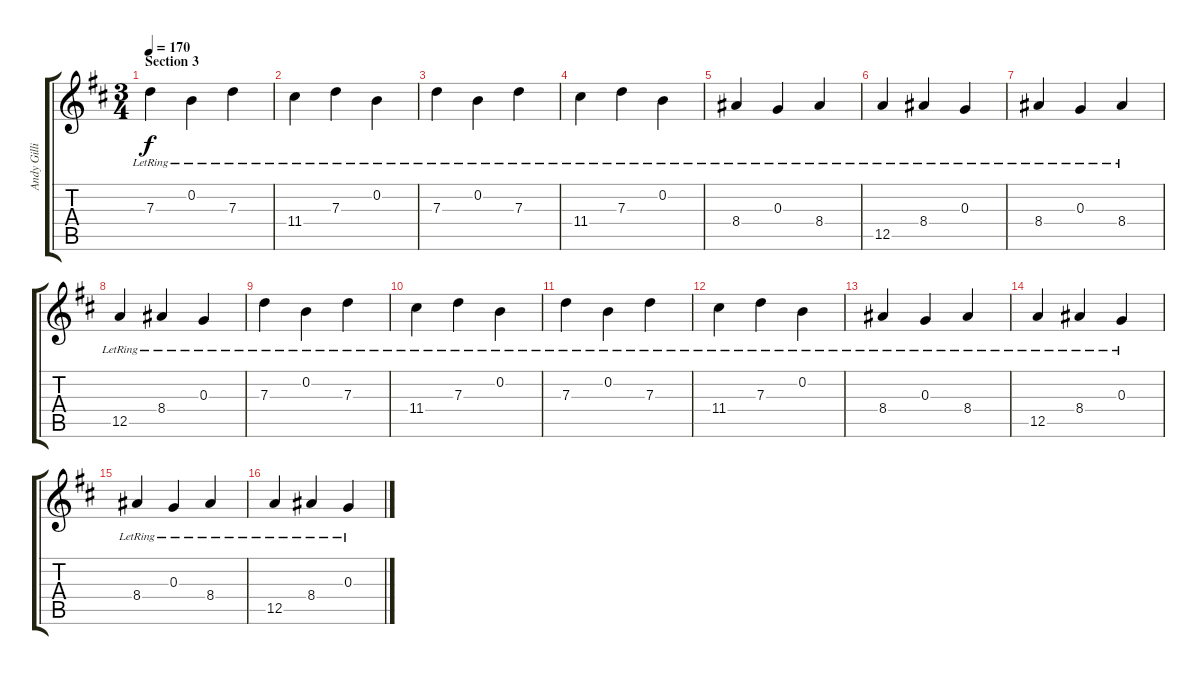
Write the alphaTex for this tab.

\track ("Andy Gillion (clean guitar)" "Andy Gilli") {instrument electricguitarjazz}
\staff {score tabs}
\tuning (E4 B3 G3 D3 A2 E2) {hide}
\ts (3 4)
\section ("" "Section 3")
\tempo 170
\clef g2
\ks bminor
7.3{lr}.4{dy f} 0.2{lr}.4 7.3{lr}.4 |
11.4{lr}.4 7.3{lr}.4 0.2{lr}.4 |
7.3{lr}.4 0.2{lr}.4 7.3{lr}.4 |
11.4{lr}.4 7.3{lr}.4 0.2{lr}.4 |
8.4{lr}.4 0.3{lr}.4 8.4{lr}.4 |
12.5{lr}.4 8.4{lr}.4 0.3{lr}.4 |
8.4{lr}.4 0.3{lr}.4 8.4{lr}.4 |
12.5{lr}.4 8.4{lr}.4 0.3{lr}.4 |
7.3{lr}.4 0.2{lr}.4 7.3{lr}.4 |
11.4{lr}.4 7.3{lr}.4 0.2{lr}.4 |
7.3{lr}.4 0.2{lr}.4 7.3{lr}.4 |
11.4{lr}.4 7.3{lr}.4 0.2{lr}.4 |
8.4{lr}.4 0.3{lr}.4 8.4{lr}.4 |
12.5{lr}.4 8.4{lr}.4 0.3{lr}.4 |
8.4{lr}.4 0.3{lr}.4 8.4{lr}.4 |
12.5{lr}.4 8.4{lr}.4 0.3{lr}.4
